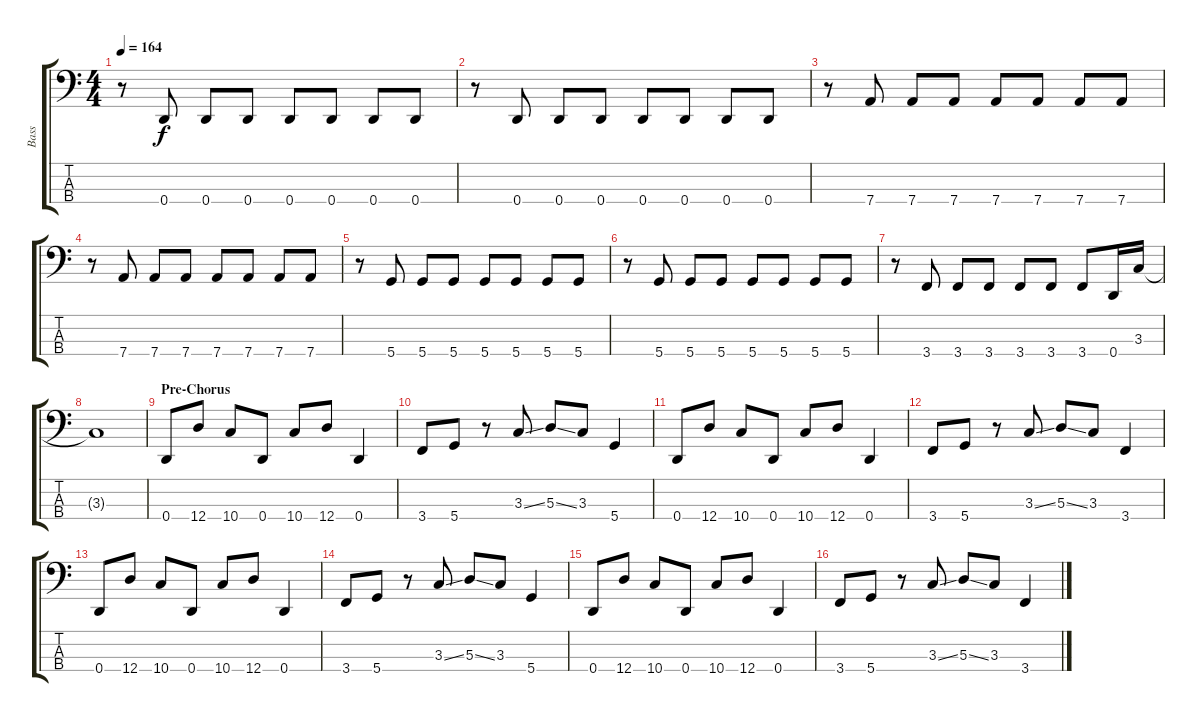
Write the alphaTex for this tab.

\track ("Bass" "Bass") {instrument electricbassfinger}
\staff {score tabs}
\tuning (G2 D2 A1 D1) {hide}
\ts (4 4)
\tempo 164
\clef f4
\ks c
r.8{dy f} 0.4.8 0.4.8 0.4.8 0.4.8 0.4.8 0.4.8 0.4.8 |
r.8 0.4.8 0.4.8 0.4.8 0.4.8 0.4.8 0.4.8 0.4.8 |
r.8 7.4.8 7.4.8 7.4.8 7.4.8 7.4.8 7.4.8 7.4.8 |
r.8 7.4.8 7.4.8 7.4.8 7.4.8 7.4.8 7.4.8 7.4.8 |
r.8 5.4.8 5.4.8 5.4.8 5.4.8 5.4.8 5.4.8 5.4.8 |
r.8 5.4.8 5.4.8 5.4.8 5.4.8 5.4.8 5.4.8 5.4.8 |
r.8 3.4.8 3.4.8 3.4.8 3.4.8 3.4.8 3.4.8 0.4.16{instrument electricbasspick} 3.3.16 |
3.3{t}.1 |
\section ("" "Pre-Chorus")
0.4.8 12.4.8 10.4.8 0.4.8 10.4.8 12.4.8 0.4.4 |
3.4.8 5.4.8 r.8 3.3{ss}.8 5.3{ss}.8 3.3.8 5.4.4 |
0.4.8 12.4.8 10.4.8 0.4.8 10.4.8 12.4.8 0.4.4 |
3.4.8 5.4.8 r.8 3.3{ss}.8 5.3{ss}.8 3.3.8 3.4.4 |
0.4.8 12.4.8 10.4.8 0.4.8 10.4.8 12.4.8 0.4.4 |
3.4.8 5.4.8 r.8 3.3{ss}.8 5.3{ss}.8 3.3.8 5.4.4 |
0.4.8 12.4.8 10.4.8 0.4.8 10.4.8 12.4.8 0.4.4 |
3.4.8 5.4.8 r.8 3.3{ss}.8 5.3{ss}.8 3.3.8 3.4.4
